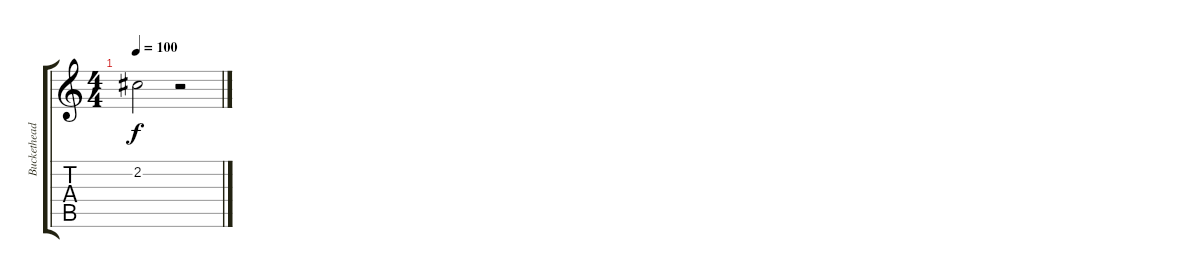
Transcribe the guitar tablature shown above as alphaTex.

\track ("Buckethead Solo" "Buckethead") {instrument distortionguitar}
\staff {score tabs}
\tuning (E4 B3 G3 D3 A2 E2) {hide}
\ts (4 4)
\tempo 100
\clef g2
\ks c
2.2.2{dy f} r.2
